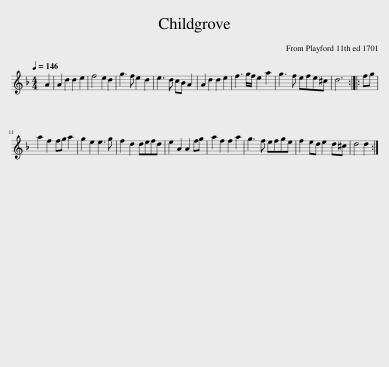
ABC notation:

X:1
L:1/8
Q:1/4=146
M:4/4
I:linebreak $
K:F
V:1 treble
V:1
 A2 | A2 d2 d2 e2 | f4 e2 d2 | g3 f e2 d2 | e3 d cB A2 | %5
 A2 d2 d2 e2 | f3 g/f/ e2 a2 | g3 f efe^c | d6 :: fg |$ %10
 a2 f2 fg a2 | g2 e2 e3 g | f2 d2 defd | e2 A2 A2 fg | a2 f2 f2 a2 | %15
 g3 f efge | f2 ed e2 d^c | d4 d2 :| %18
